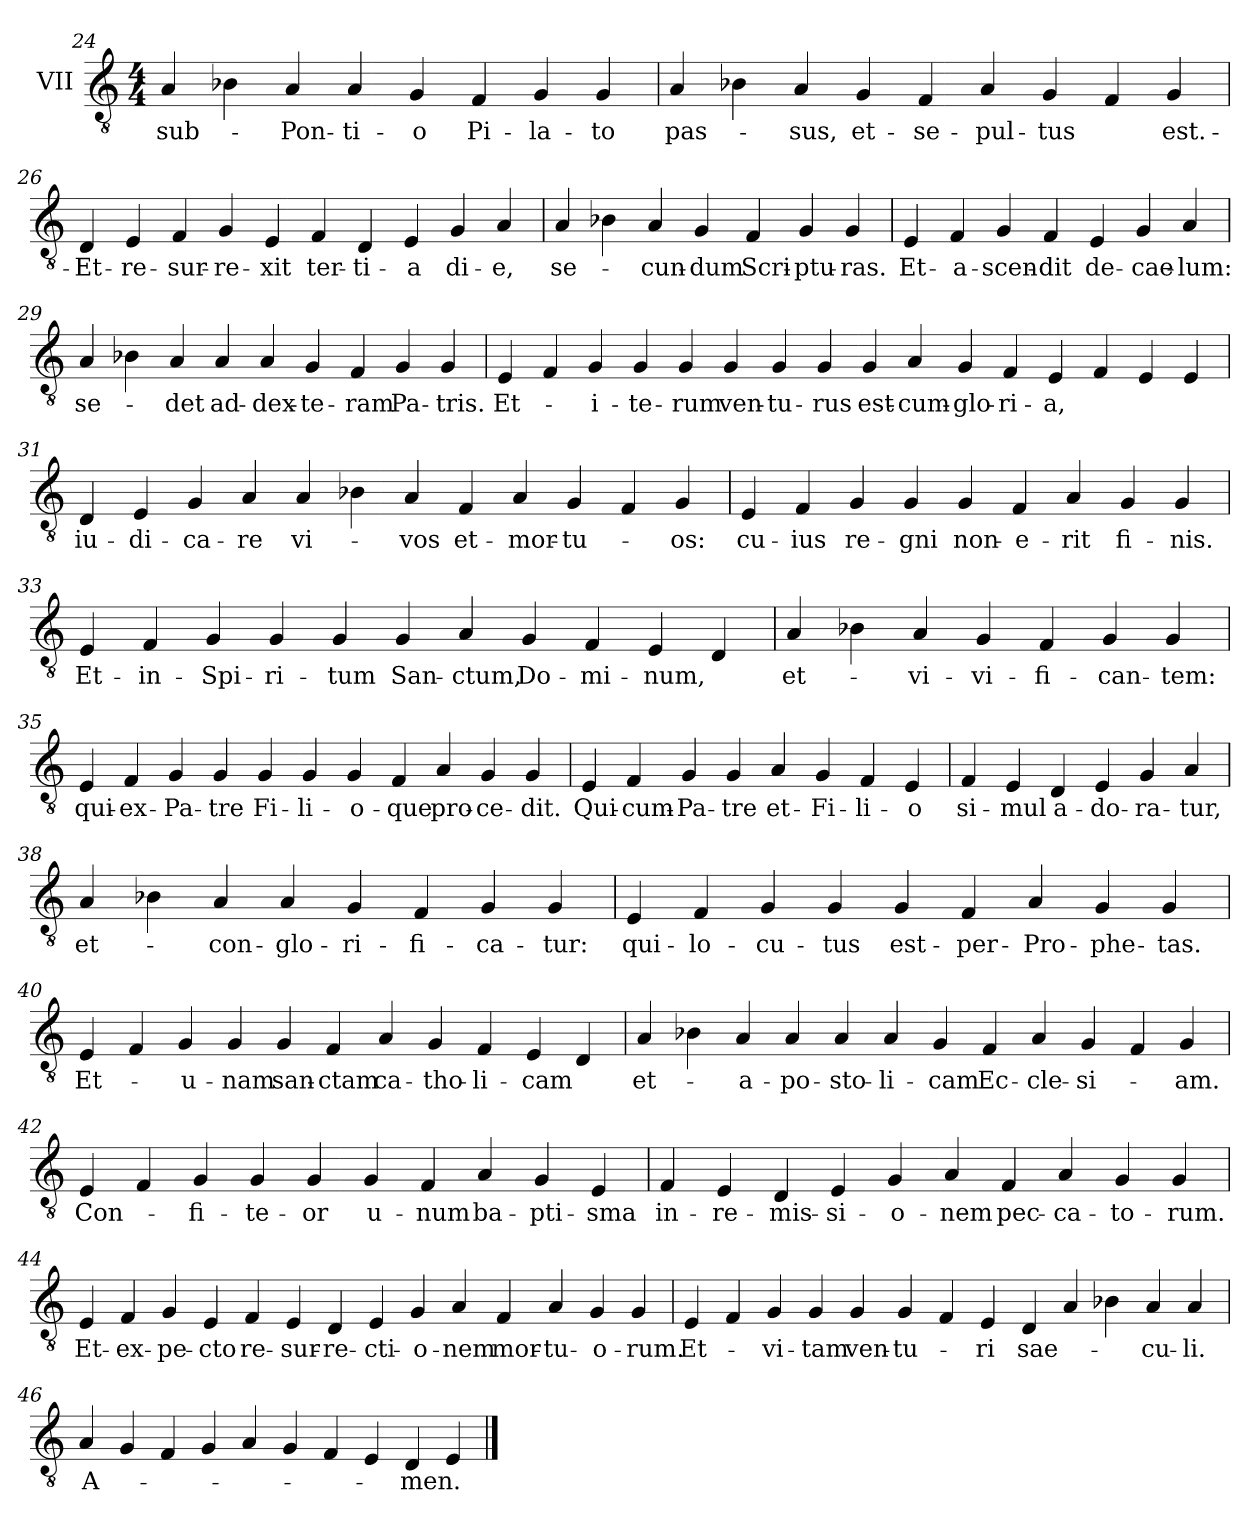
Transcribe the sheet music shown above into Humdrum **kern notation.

**kern	**text
*part1	*part1
*staff1	*staff1
*I"VII	*
*clefGv2	*
*k[]	*
*M4/4	*
=24	=24
4A	sub-
4B-X	.
4A	Pon-
4A	-ti-
4G	-o
4F	Pi-
4G	-la-
4G	-to
=25	=25
4A	pas-
4B-X	.
4A	-sus,
4G	et-
4F	se-
4A	-pul-
4G	-tus
4F	.
4G	est.-
=26	=26
4D	Et-
4E	re-
4F	-sur-
4G	-re-
4E	-xit
4F	ter-
4D	-ti-
4E	-a
4G	di-
4A	-e,
=27	=27
4A	se-
4B-X	.
4A	-cun-
4G	-dum
4F	Scri-
4G	-ptu-
4G	-ras.
=28	=28
4E	Et-
4F	a-
4G	-scen-
4F	-dit
4E	de-
4G	cae-
4A	-lum:
=29	=29
4A	se-
4B-X	.
4A	-det
4A	ad-
4A	dex-
4G	-te-
4F	-ram
4G	Pa-
4G	-tris.
=30	=30
4E	Et-
4F	.
4G	i-
4G	-te-
4G	-rum
4G	ven-
4G	-tu-
4G	-rus
4G	est-
4A	cum-
4G	glo-
4F	-ri-
4E	-a,
4F	.
4E	.
4E	.
=31	=31
4D	iu-
4E	-di-
4G	-ca-
4A	-re
4A	vi-
4B-X	.
4A	-vos
4F	et-
4A	mor-
4G	-tu-
4F	.
4G	-os:
=32	=32
4E	cu-
4F	-ius
4G	re-
4G	-gni
4G	non-
4F	e-
4A	-rit
4G	fi-
4G	-nis.
=33	=33
4E	Et-
4F	in-
4G	Spi-
4G	-ri-
4G	-tum
4G	San-
4A	-ctum,
4G	Do-
4F	-mi-
4E	-num,
4D	.
=34	=34
4A	et-
4B-X	.
4A	vi-
4G	-vi-
4F	-fi-
4G	-can-
4G	-tem:
=35	=35
4E	qui-
4F	ex-
4G	Pa-
4G	-tre
4G	Fi-
4G	-li-
4G	-o-
4F	-que
4A	pro-
4G	-ce-
4G	-dit.
=36	=36
4E	Qui-
4F	cum-
4G	Pa-
4G	-tre
4A	et-
4G	Fi-
4F	-li-
4E	-o
=37	=37
4F	si-
4E	-mul
4D	a-
4E	-do-
4G	-ra-
4A	-tur,
=38	=38
4A	et-
4B-X	.
4A	con-
4A	-glo-
4G	-ri-
4F	-fi-
4G	-ca-
4G	-tur:
=39	=39
4E	qui-
4F	lo-
4G	-cu-
4G	-tus
4G	est-
4F	per-
4A	Pro-
4G	-phe-
4G	-tas.
=40	=40
4E	Et-
4F	.
4G	u-
4G	-nam
4G	san-
4F	-ctam
4A	ca-
4G	-tho-
4F	-li-
4E	-cam
4D	.
=41	=41
4A	et-
4B-X	.
4A	a-
4A	-po-
4A	-sto-
4A	-li-
4G	-cam
4F	Ec-
4A	-cle-
4G	-si-
4F	.
4G	-am.
=42	=42
4E	Con-
4F	.
4G	-fi-
4G	-te-
4G	-or
4G	u-
4F	-num
4A	ba-
4G	-pti-
4E	-sma
=43	=43
4F	in-
4E	re-
4D	-mis-
4E	-si-
4G	-o-
4A	-nem
4F	pec-
4A	-ca-
4G	-to-
4G	-rum.
=44	=44
4E	Et-
4F	ex-
4G	-pe-
4E	-cto
4F	re-
4E	-sur-
4D	-re-
4E	-cti-
4G	-o-
4A	-nem
4F	mor-
4A	-tu-
4G	-o-
4G	-rum.
=45	=45
4E	Et-
4F	.
4G	vi-
4G	-tam
4G	ven-
4G	-tu-
4F	.
4E	-ri
4D	sae-
4A	.
4B-X	.
4A	-cu-
4A	-li.
=46	=46
4A	A-
4G	.
4F	.
4G	.
4A	.
4G	.
4F	.
4E	.
4D	-men.
4E	.
==	==
*-	*-
